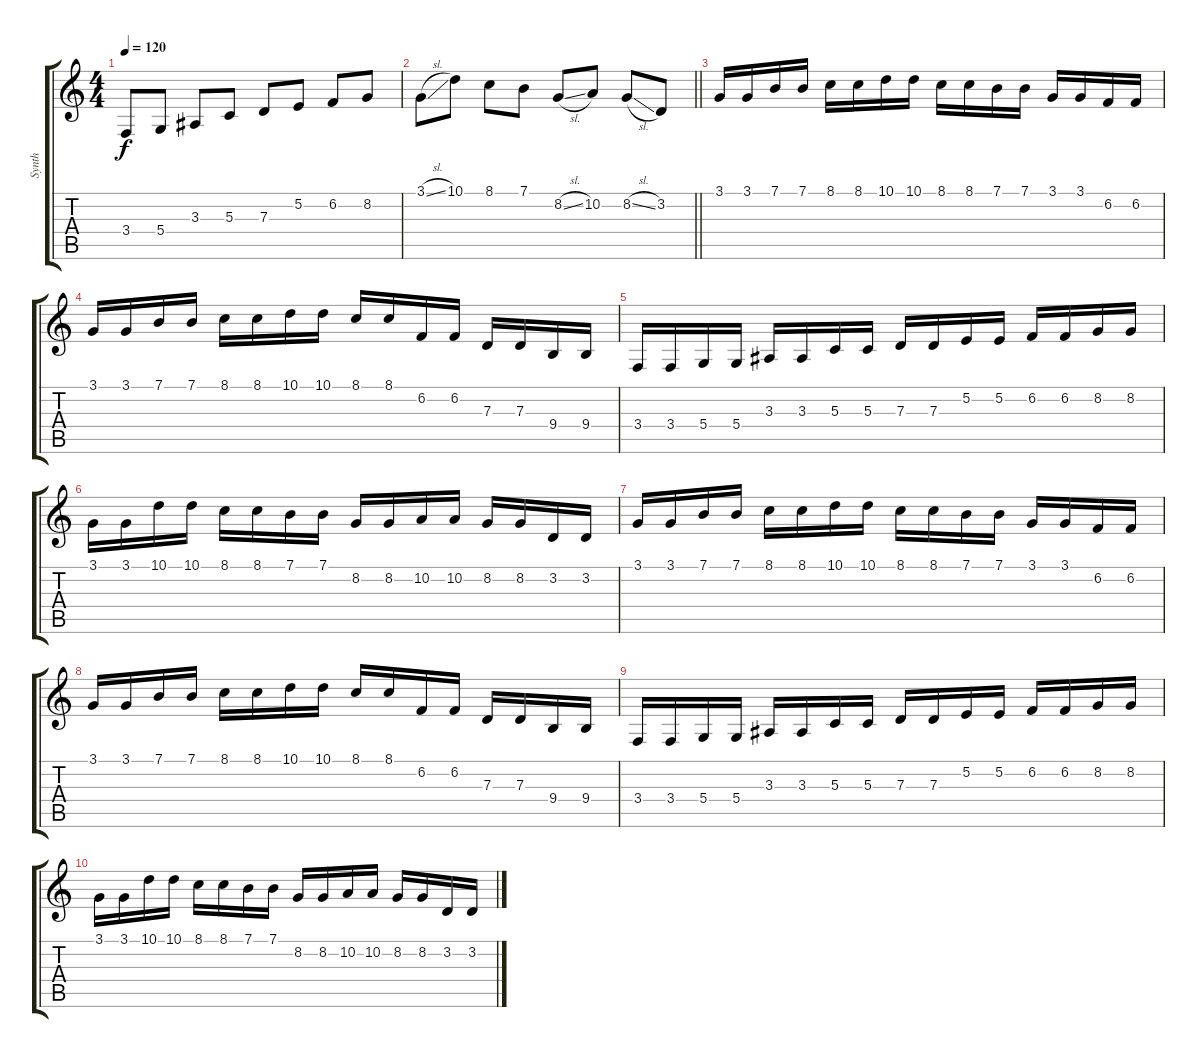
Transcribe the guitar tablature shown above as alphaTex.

\track ("Synth" "Synth") {instrument lead1square}
\staff {score tabs}
\tuning (E4 B3 G3 D3 A2 E2) {hide}
\ts (4 4)
\tempo 120
\clef g2
\ks c
3.4.8{dy f} 5.4.8 3.3.8 5.3.8 7.3.8 5.2.8 6.2.8 8.2.8 |
\barLineRight lightlight
3.1{sl}.8 10.1.8 8.1.8 7.1.8 8.2{sl}.8 10.2.8 8.2{sl}.8 3.2.8 |
3.1.16 3.1.16 7.1.16 7.1.16 8.1.16 8.1.16 10.1.16 10.1.16 8.1.16 8.1.16 7.1.16 7.1.16 3.1.16 3.1.16 6.2.16 6.2.16 |
3.1.16 3.1.16 7.1.16 7.1.16 8.1.16 8.1.16 10.1.16 10.1.16 8.1.16 8.1.16 6.2.16 6.2.16 7.3.16 7.3.16 9.4.16 9.4.16 |
3.4.16 3.4.16 5.4.16 5.4.16 3.3.16 3.3.16 5.3.16 5.3.16 7.3.16 7.3.16 5.2.16 5.2.16 6.2.16 6.2.16 8.2.16 8.2.16 |
3.1.16 3.1.16 10.1.16 10.1.16 8.1.16 8.1.16 7.1.16 7.1.16 8.2.16 8.2.16 10.2.16 10.2.16 8.2.16 8.2.16 3.2.16 3.2.16 |
3.1.16 3.1.16 7.1.16 7.1.16 8.1.16 8.1.16 10.1.16 10.1.16 8.1.16 8.1.16 7.1.16 7.1.16 3.1.16 3.1.16 6.2.16 6.2.16 |
3.1.16 3.1.16 7.1.16 7.1.16 8.1.16 8.1.16 10.1.16 10.1.16 8.1.16 8.1.16 6.2.16 6.2.16 7.3.16 7.3.16 9.4.16 9.4.16 |
3.4.16 3.4.16 5.4.16 5.4.16 3.3.16 3.3.16 5.3.16 5.3.16 7.3.16 7.3.16 5.2.16 5.2.16 6.2.16 6.2.16 8.2.16 8.2.16 |
3.1.16 3.1.16 10.1.16 10.1.16 8.1.16 8.1.16 7.1.16 7.1.16 8.2.16 8.2.16 10.2.16 10.2.16 8.2.16 8.2.16 3.2.16 3.2.16
